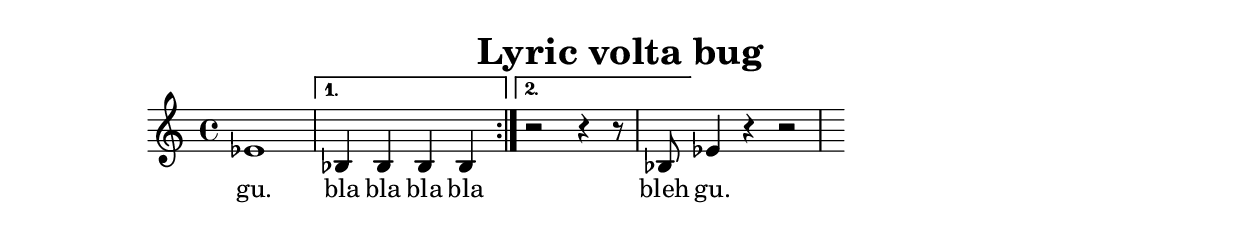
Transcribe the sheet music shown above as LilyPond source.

\version "2.17.14"
\language "english"

\header {
  title = "Lyric volta bug"
}

<<
  \new Staff  {
    \new Voice = "sop" {
      \repeat volta 2 { ef'1 }
      \alternative {
        { bf4 bf bf bf   }
        { r2 r4 r8 bf8  }
      }
      ef'4 r4 r2
    }
  }
  
  \new Lyrics { \lyricsto "sop" { 
    \repeat volta 2 { gu. }
    \alternative {
      {  bla bla bla bla }
      {  bleh }
    }
    gu.
                }
  }
>>